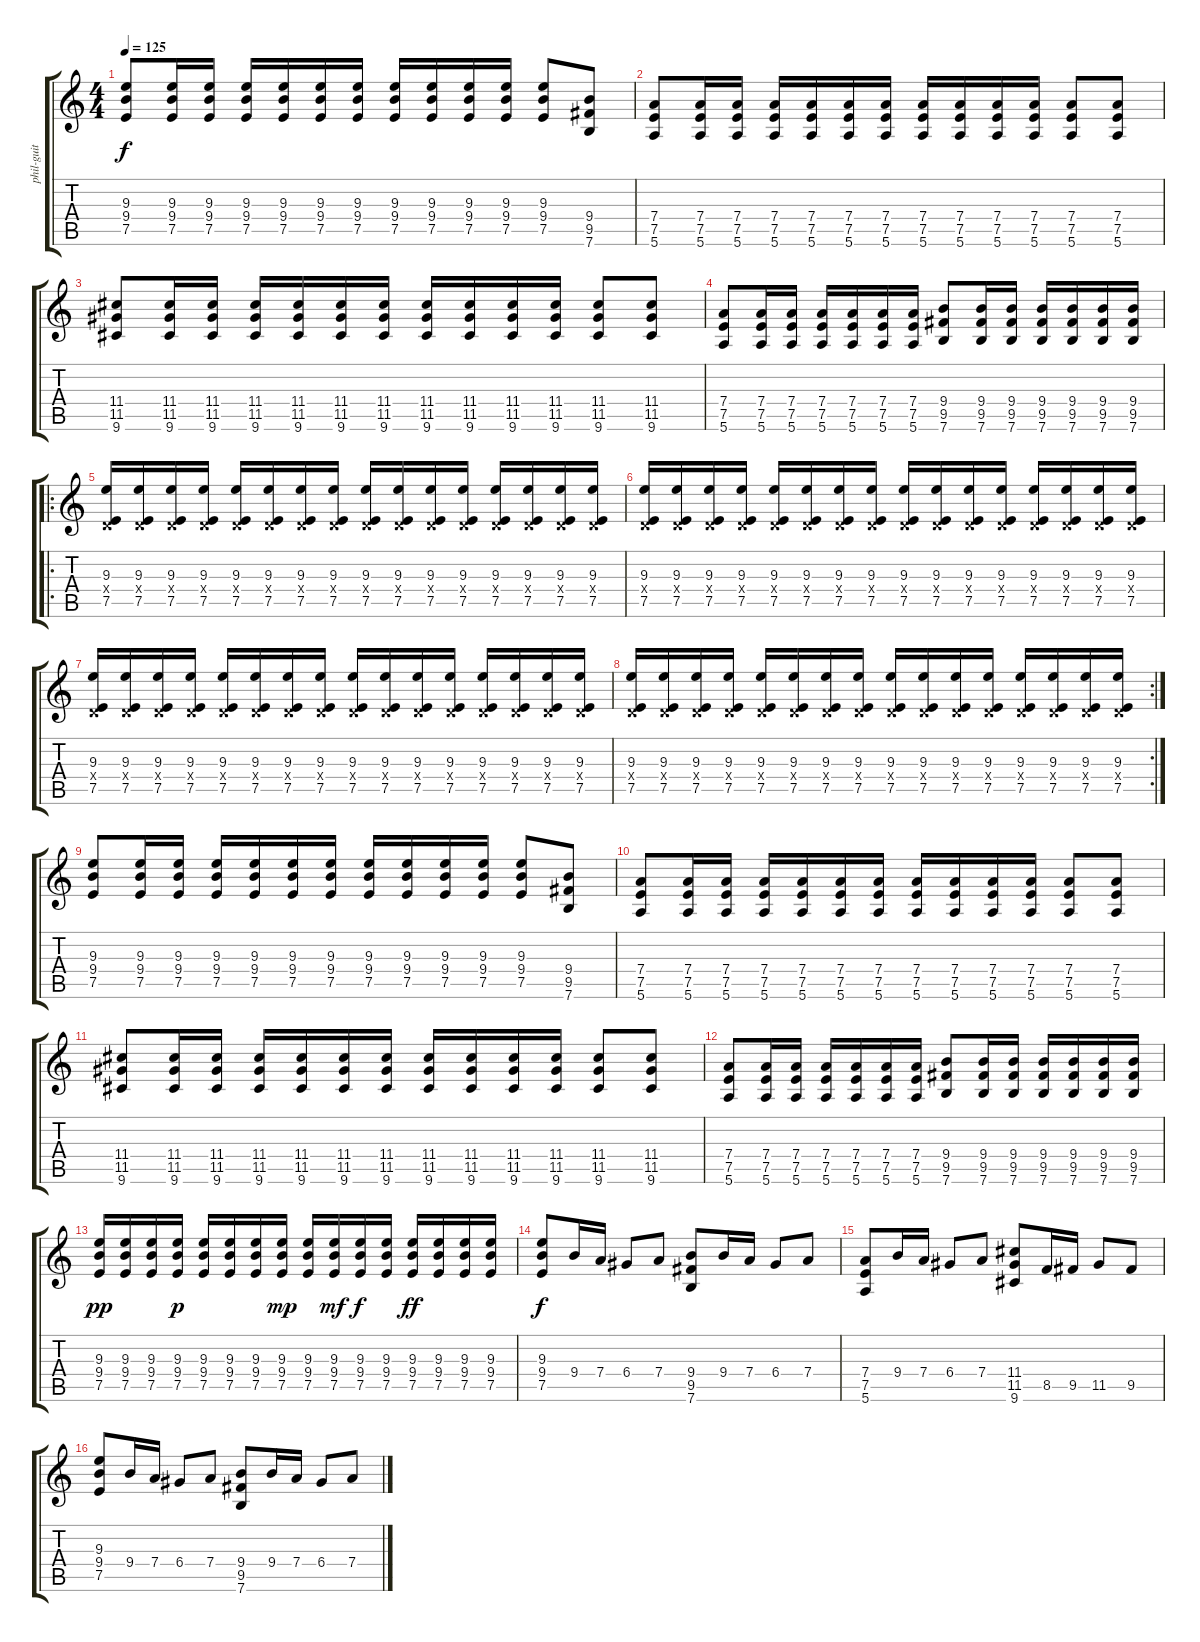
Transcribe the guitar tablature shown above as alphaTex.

\track ("phil-guit" "phil-guit") {instrument distortionguitar}
\staff {score tabs}
\tuning (E4 B3 G3 D3 A2 E2) {hide}
\ts (4 4)
\tempo 125
\clef g2
\ks c
(9.3 9.4 7.5).8{dy f} (9.3 9.4 7.5).16 (9.3 9.4 7.5).16 (9.3 9.4 7.5).16 (9.3 9.4 7.5).16 (9.3 9.4 7.5).16 (9.3 9.4 7.5).16 (9.3 9.4 7.5).16 (9.3 9.4 7.5).16 (9.3 9.4 7.5).16 (9.3 9.4 7.5).16 (9.3 9.4 7.5).8 (9.4 9.5 7.6).8 |
(7.4 7.5 5.6).8 (7.4 7.5 5.6).16 (7.4 7.5 5.6).16 (7.4 7.5 5.6).16 (7.4 7.5 5.6).16 (7.4 7.5 5.6).16 (7.4 7.5 5.6).16 (7.4 7.5 5.6).16 (7.4 7.5 5.6).16 (7.4 7.5 5.6).16 (7.4 7.5 5.6).16 (7.4 7.5 5.6).8 (7.4 7.5 5.6).8 |
(11.4 11.5 9.6).8 (11.4 11.5 9.6).16 (11.4 11.5 9.6).16 (11.4 11.5 9.6).16 (11.4 11.5 9.6).16 (11.4 11.5 9.6).16 (11.4 11.5 9.6).16 (11.4 11.5 9.6).16 (11.4 11.5 9.6).16 (11.4 11.5 9.6).16 (11.4 11.5 9.6).16 (11.4 11.5 9.6).8 (11.4 11.5 9.6).8 |
(7.4 7.5 5.6).8 (7.4 7.5 5.6).16 (7.4 7.5 5.6).16 (7.4 7.5 5.6).16 (7.4 7.5 5.6).16 (7.4 7.5 5.6).16 (7.4 7.5 5.6).16 (9.4 9.5 7.6).8 (9.4 9.5 7.6).16 (9.4 9.5 7.6).16 (9.4 9.5 7.6).16 (9.4 9.5 7.6).16 (9.4 9.5 7.6).16 (9.4 9.5 7.6).16 |
\ro
(9.3 0.4{x} 7.5).16 (9.3 0.4{x} 7.5).16 (9.3 0.4{x} 7.5).16 (9.3 0.4{x} 7.5).16 (9.3 0.4{x} 7.5).16 (9.3 0.4{x} 7.5).16 (9.3 0.4{x} 7.5).16 (9.3 0.4{x} 7.5).16 (9.3 0.4{x} 7.5).16 (9.3 0.4{x} 7.5).16 (9.3 0.4{x} 7.5).16 (9.3 0.4{x} 7.5).16 (9.3 0.4{x} 7.5).16 (9.3 0.4{x} 7.5).16 (9.3 0.4{x} 7.5).16 (9.3 0.4{x} 7.5).16 |
(9.3 0.4{x} 7.5).16 (9.3 0.4{x} 7.5).16 (9.3 0.4{x} 7.5).16 (9.3 0.4{x} 7.5).16 (9.3 0.4{x} 7.5).16 (9.3 0.4{x} 7.5).16 (9.3 0.4{x} 7.5).16 (9.3 0.4{x} 7.5).16 (9.3 0.4{x} 7.5).16 (9.3 0.4{x} 7.5).16 (9.3 0.4{x} 7.5).16 (9.3 0.4{x} 7.5).16 (9.3 0.4{x} 7.5).16 (9.3 0.4{x} 7.5).16 (9.3 0.4{x} 7.5).16 (9.3 0.4{x} 7.5).16 |
(9.3 0.4{x} 7.5).16 (9.3 0.4{x} 7.5).16 (9.3 0.4{x} 7.5).16 (9.3 0.4{x} 7.5).16 (9.3 0.4{x} 7.5).16 (9.3 0.4{x} 7.5).16 (9.3 0.4{x} 7.5).16 (9.3 0.4{x} 7.5).16 (9.3 0.4{x} 7.5).16 (9.3 0.4{x} 7.5).16 (9.3 0.4{x} 7.5).16 (9.3 0.4{x} 7.5).16 (9.3 0.4{x} 7.5).16 (9.3 0.4{x} 7.5).16 (9.3 0.4{x} 7.5).16 (9.3 0.4{x} 7.5).16 |
\rc 2
(9.3 0.4{x} 7.5).16 (9.3 0.4{x} 7.5).16 (9.3 0.4{x} 7.5).16 (9.3 0.4{x} 7.5).16 (9.3 0.4{x} 7.5).16 (9.3 0.4{x} 7.5).16 (9.3 0.4{x} 7.5).16 (9.3 0.4{x} 7.5).16 (9.3 0.4{x} 7.5).16 (9.3 0.4{x} 7.5).16 (9.3 0.4{x} 7.5).16 (9.3 0.4{x} 7.5).16 (9.3 0.4{x} 7.5).16 (9.3 0.4{x} 7.5).16 (9.3 0.4{x} 7.5).16 (9.3 0.4{x} 7.5).16 |
(9.3 9.4 7.5).8 (9.3 9.4 7.5).16 (9.3 9.4 7.5).16 (9.3 9.4 7.5).16 (9.3 9.4 7.5).16 (9.3 9.4 7.5).16 (9.3 9.4 7.5).16 (9.3 9.4 7.5).16 (9.3 9.4 7.5).16 (9.3 9.4 7.5).16 (9.3 9.4 7.5).16 (9.3 9.4 7.5).8 (9.4 9.5 7.6).8 |
(7.4 7.5 5.6).8 (7.4 7.5 5.6).16 (7.4 7.5 5.6).16 (7.4 7.5 5.6).16 (7.4 7.5 5.6).16 (7.4 7.5 5.6).16 (7.4 7.5 5.6).16 (7.4 7.5 5.6).16 (7.4 7.5 5.6).16 (7.4 7.5 5.6).16 (7.4 7.5 5.6).16 (7.4 7.5 5.6).8 (7.4 7.5 5.6).8 |
(11.4 11.5 9.6).8 (11.4 11.5 9.6).16 (11.4 11.5 9.6).16 (11.4 11.5 9.6).16 (11.4 11.5 9.6).16 (11.4 11.5 9.6).16 (11.4 11.5 9.6).16 (11.4 11.5 9.6).16 (11.4 11.5 9.6).16 (11.4 11.5 9.6).16 (11.4 11.5 9.6).16 (11.4 11.5 9.6).8 (11.4 11.5 9.6).8 |
(7.4 7.5 5.6).8 (7.4 7.5 5.6).16 (7.4 7.5 5.6).16 (7.4 7.5 5.6).16 (7.4 7.5 5.6).16 (7.4 7.5 5.6).16 (7.4 7.5 5.6).16 (9.4 9.5 7.6).8 (9.4 9.5 7.6).16 (9.4 9.5 7.6).16 (9.4 9.5 7.6).16 (9.4 9.5 7.6).16 (9.4 9.5 7.6).16 (9.4 9.5 7.6).16 |
(9.3 9.4 7.5).16{dy pp instrument electricguitarmuted} (9.3 9.4 7.5).16 (9.3 9.4 7.5).16 (9.3 9.4 7.5).16{dy p} (9.3 9.4 7.5).16 (9.3 9.4 7.5).16 (9.3 9.4 7.5).16 (9.3 9.4 7.5).16{dy mp} (9.3 9.4 7.5).16 (9.3 9.4 7.5).16{dy mf} (9.3 9.4 7.5).16{dy f} (9.3 9.4 7.5).16 (9.3 9.4 7.5).16{dy ff} (9.3 9.4 7.5).16 (9.3 9.4 7.5).16 (9.3 9.4 7.5).16 |
(9.3 9.4 7.5).8{dy f instrument distortionguitar} 9.4.16 7.4.16 6.4.8 7.4.8 (9.4 9.5 7.6).8 9.4.16 7.4.16 6.4.8 7.4.8 |
(7.4 7.5 5.6).8 9.4.16 7.4.16 6.4.8 7.4.8 (11.4 11.5 9.6).8 8.5.16 9.5.16 11.5.8 9.5.8 |
(9.3 9.4 7.5).8 9.4.16 7.4.16 6.4.8 7.4.8 (9.4 9.5 7.6).8 9.4.16 7.4.16 6.4.8 7.4.8
